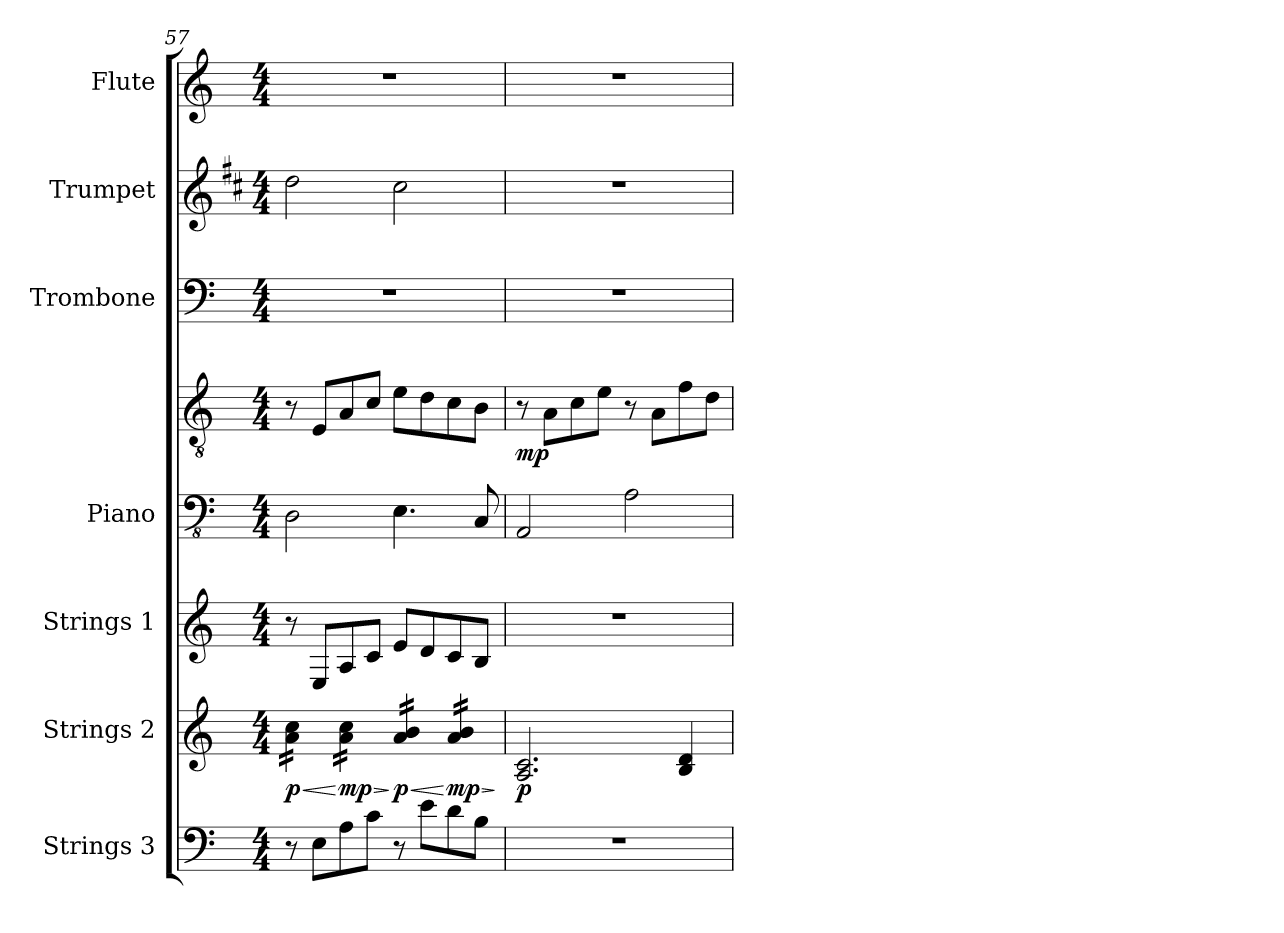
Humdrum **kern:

**kern	**kern	**dynam	**kern	**kern	**kern	**dynam	**kern	**kern	**kern
*part7	*part6	*part6	*part5	*part4	*part4	*part4	*part3	*part2	*part1
*staff8	*staff7	*staff7	*staff6	*staff5	*staff4	*staff4/5	*staff3	*staff2	*staff1
*I"Strings 3	*I"Strings 2	*	*I"Strings 1	*I"Piano	*	*	*I"Trombone	*I"Trumpet	*I"Flute
*I'St. 3	*I'St. 2	*	*I'St. 1	*I'Pno.	*	*	*I'Tbn.	*I'Tpt.	*I'Fl.
*clefF4	*clefG2	*	*clefG2	*clefFv4	*clefGv2	*	*clefF4	*clefG2	*clefG2
*	*	*	*	*	*	*	*	*ITrd1c2	*
*k[]	*k[]	*	*k[]	*k[]	*k[]	*	*k[]	*k[]	*k[]
*M4/4	*M4/4	*	*M4/4	*M4/4	*M4/4	*	*M4/4	*M4/4	*M4/4
=57	=57	=57	=57	=57	=57	=57	=57	=57	=57
!	!	!LO:HP:b	!	!	!	!	!	!	!
!	!	!LO:DY:n=1:b	!	!	!	!	!	!	!
*	*tremolo	*	*	*	*	*	*	*	*
8r	16a\ 16cc\LL	< p	8r	2DD\	8r	.	1r	2cc\	1r
.	16a\ 16cc\	.	.	.	.	.	.	.	.
8E\L	16a\ 16cc\	.	8E/L	.	8E/L	.	.	.	.
.	16a\ 16cc\JJ	.	.	.	.	.	.	.	.
!	!	!LO:HP:n=1:b	!	!	!	!	!	!	!
!	!	!LO:DY:n=2:b	!	!	!	!	!	!	!
8A\	16a\ 16cc\LL	[ > mp	8A/	.	8A/	.	.	.	.
.	16a\ 16cc\	.	.	.	.	.	.	.	.
8c\J	16a\ 16cc\	.	8c/J	.	8c/J	.	.	.	.
.	16a\ 16cc\JJ	.	.	.	.	.	.	.	.
!	!	!LO:HP:n=1:b	!	!	!	!	!	!	!
!	!	!LO:DY:n=3:b	!	!	!	!	!	!	!
8r	16a/ 16b/LL	] < p	8e/L	4.EE\	8e\L	.	.	2b\	.
.	16a/ 16b/	.	.	.	.	.	.	.	.
8e\L	16a/ 16b/	.	8d/	.	8d\	.	.	.	.
.	16a/ 16b/JJ	.	.	.	.	.	.	.	.
!	!	!LO:HP:n=1:b	!	!	!	!	!	!	!
!	!	!LO:DY:n=4:b	!	!	!	!	!	!	!
8d\	16a/ 16b/LL	[ > mp	8c/	.	8c\	.	.	.	.
.	16a/ 16b/	.	.	.	.	.	.	.	.
8B\J	16a/ 16b/	.	8B/J	8CC/	8B\J	.	.	.	.
.	16a/ 16b/JJ	.	.	.	.	.	.	.	.
*	*Xtremolo	*	*	*	*	*	*	*	*
.	.	]	.	.	.	.	.	.	.
!!LO:LB:g=z
=58	=58	=58	=58	=58	=58	=58	=58	=58	=58
!	!	!LO:DY:b	!	!	!	!LO:DY:b	!	!	!
1r	2.A/ 2.c/	p	1r	2AAA/	8r	mp	1r	1r	1r
.	.	.	.	.	8A\L	.	.	.	.
.	.	.	.	.	8c\	.	.	.	.
.	.	.	.	.	8e\J	.	.	.	.
.	.	.	.	2AA\	8r	.	.	.	.
.	.	.	.	.	8A\L	.	.	.	.
.	4B/ 4d/	.	.	.	8f\	.	.	.	.
.	.	.	.	.	8d\J	.	.	.	.
=	=	=	=	=	=	=	=	=	=
*-	*-	*-	*-	*-	*-	*-	*-	*-	*-
